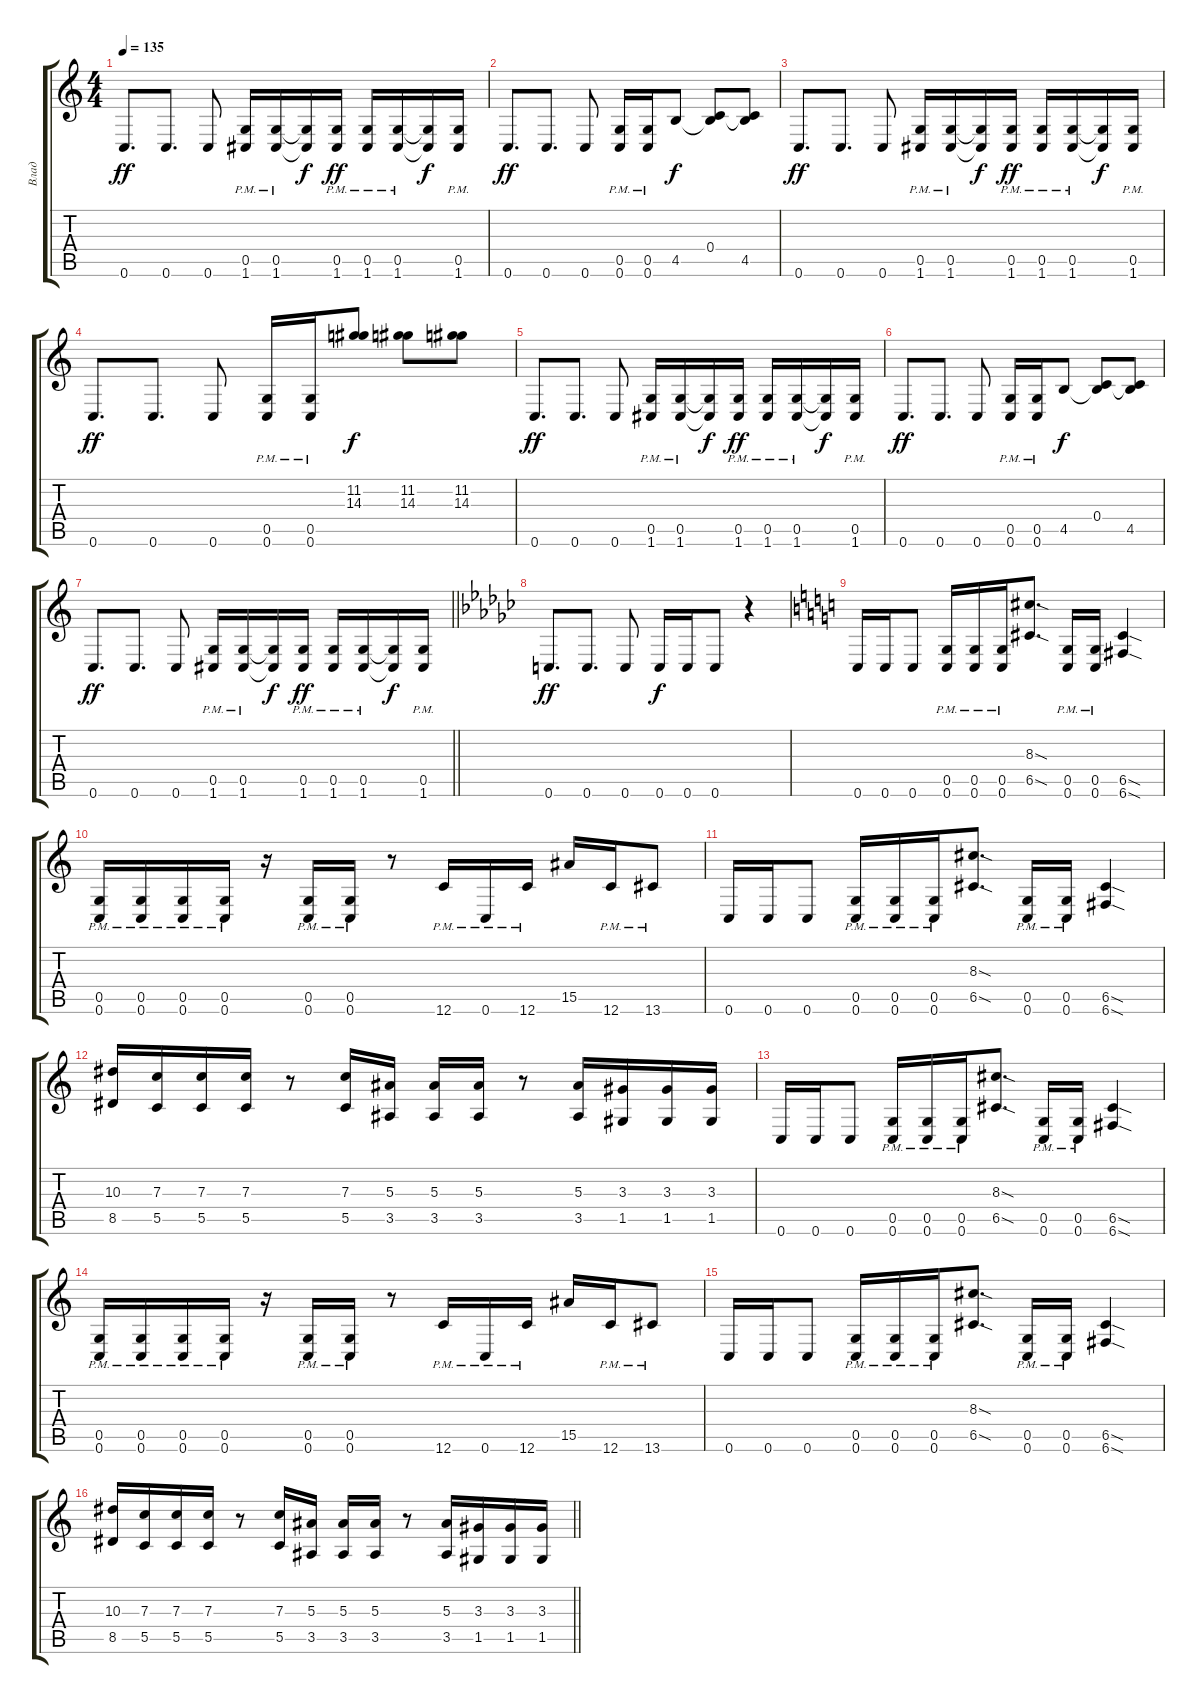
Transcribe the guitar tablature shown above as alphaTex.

\track ("Влад" "Влад") {instrument distortionguitar}
\staff {score tabs}
\tuning (D4 A3 F3 C3 G2 C2) {hide}
\ts (4 4)
\tempo 135
\clef g2
\ks c
0.6.8{d dy ff} 0.6.8{d} 0.6.8 (0.5{pm} 1.6{pm}).16 (0.5{pm} 1.6{pm}).16 (0.5{t} 1.6{t}).16{dy f} (0.5{pm} 1.6{pm}).16{dy ff} (0.5{pm} 1.6{pm}).16 (0.5{pm} 1.6{pm}).16 (0.5{t} 1.6{t}).16{dy f} (0.5{pm} 1.6{pm}).16 |
0.6.8{d dy ff} 0.6.8{d} 0.6.8 (0.5{pm} 0.6{pm}).16 (0.5{pm} 0.6{pm}).16 4.5.8{dy f} (0.4 4.5{t}).8 (0.4{t} 4.5).8 |
0.6.8{d dy ff} 0.6.8{d} 0.6.8 (0.5{pm} 1.6{pm}).16 (0.5{pm} 1.6{pm}).16 (0.5{t} 1.6{t}).16{dy f} (0.5{pm} 1.6{pm}).16{dy ff} (0.5{pm} 1.6{pm}).16 (0.5{pm} 1.6{pm}).16 (0.5{t} 1.6{t}).16{dy f} (0.5{pm} 1.6{pm}).16 |
0.6.8{d dy ff} 0.6.8{d} 0.6.8 (0.5{pm} 0.6{pm}).16 (0.5{pm} 0.6{pm}).16 (11.2 14.3).8{dy f} (11.2 14.3).8 (11.2 14.3).8 |
0.6.8{d dy ff} 0.6.8{d} 0.6.8 (0.5{pm} 1.6{pm}).16 (0.5{pm} 1.6{pm}).16 (0.5{t} 1.6{t}).16{dy f} (0.5{pm} 1.6{pm}).16{dy ff} (0.5{pm} 1.6{pm}).16 (0.5{pm} 1.6{pm}).16 (0.5{t} 1.6{t}).16{dy f} (0.5{pm} 1.6{pm}).16 |
0.6.8{d dy ff} 0.6.8{d} 0.6.8 (0.5{pm} 0.6{pm}).16 (0.5{pm} 0.6{pm}).16 4.5.8{dy f} (0.4 4.5{t}).8 (0.4{t} 4.5).8 |
\barLineRight lightlight
0.6.8{d dy ff} 0.6.8{d} 0.6.8 (0.5{pm} 1.6{pm}).16 (0.5{pm} 1.6{pm}).16 (0.5{t} 1.6{t}).16{dy f} (0.5{pm} 1.6{pm}).16{dy ff} (0.5{pm} 1.6{pm}).16 (0.5{pm} 1.6{pm}).16 (0.5{t} 1.6{t}).16{dy f} (0.5{pm} 1.6{pm}).16 |
\ks ebminor
0.6.8{d dy ff} 0.6.8{d} 0.6.8 0.6.16{dy f} 0.6.16 0.6.8 r.4 |
\ks c
0.6.16 0.6.16 0.6.8 (0.5{pm} 0.6{pm}).16 (0.5{pm} 0.6{pm}).16 (0.5{pm} 0.6{pm}).16 (8.3{sod} 6.5{sod}).8{d} (0.5{pm} 0.6{pm}).16 (0.5{pm} 0.6{pm}).16 (6.5{sod} 6.6{sod}).4 |
(0.5{pm} 0.6{pm}).16 (0.5{pm} 0.6{pm}).16 (0.5{pm} 0.6{pm}).16 (0.5{pm} 0.6{pm}).16 r.16 (0.5{pm} 0.6{pm}).16 (0.5{pm} 0.6{pm}).16 r.8 12.6{pm}.16 0.6{pm}.16 12.6{pm}.16 15.5.16 12.6{pm}.16 13.6{pm}.8 |
0.6.16 0.6.16 0.6.8 (0.5{pm} 0.6{pm}).16 (0.5{pm} 0.6{pm}).16 (0.5{pm} 0.6{pm}).16 (8.3{sod} 6.5{sod}).8{d} (0.5{pm} 0.6{pm}).16 (0.5{pm} 0.6{pm}).16 (6.5{sod} 6.6{sod}).4 |
(10.3 8.5).16 (7.3 5.5).16 (7.3 5.5).16 (7.3 5.5).16 r.8 (7.3 5.5).16 (5.3 3.5).16 (5.3 3.5).16 (5.3 3.5).16 r.8 (5.3 3.5).16 (3.3 1.5).16 (3.3 1.5).16 (3.3 1.5).16 |
0.6.16 0.6.16 0.6.8 (0.5{pm} 0.6{pm}).16 (0.5{pm} 0.6{pm}).16 (0.5{pm} 0.6{pm}).16 (8.3{sod} 6.5{sod}).8{d} (0.5{pm} 0.6{pm}).16 (0.5{pm} 0.6{pm}).16 (6.5{sod} 6.6{sod}).4 |
(0.5{pm} 0.6{pm}).16 (0.5{pm} 0.6{pm}).16 (0.5{pm} 0.6{pm}).16 (0.5{pm} 0.6{pm}).16 r.16 (0.5{pm} 0.6{pm}).16 (0.5{pm} 0.6{pm}).16 r.8 12.6{pm}.16 0.6{pm}.16 12.6{pm}.16 15.5.16 12.6{pm}.16 13.6{pm}.8 |
0.6.16 0.6.16 0.6.8 (0.5{pm} 0.6{pm}).16 (0.5{pm} 0.6{pm}).16 (0.5{pm} 0.6{pm}).16 (8.3{sod} 6.5{sod}).8{d} (0.5{pm} 0.6{pm}).16 (0.5{pm} 0.6{pm}).16 (6.5{sod} 6.6{sod}).4 |
\barLineRight lightlight
(10.3 8.5).16 (7.3 5.5).16 (7.3 5.5).16 (7.3 5.5).16 r.8 (7.3 5.5).16 (5.3 3.5).16 (5.3 3.5).16 (5.3 3.5).16 r.8 (5.3 3.5).16 (3.3 1.5).16 (3.3 1.5).16 (3.3 1.5).16
